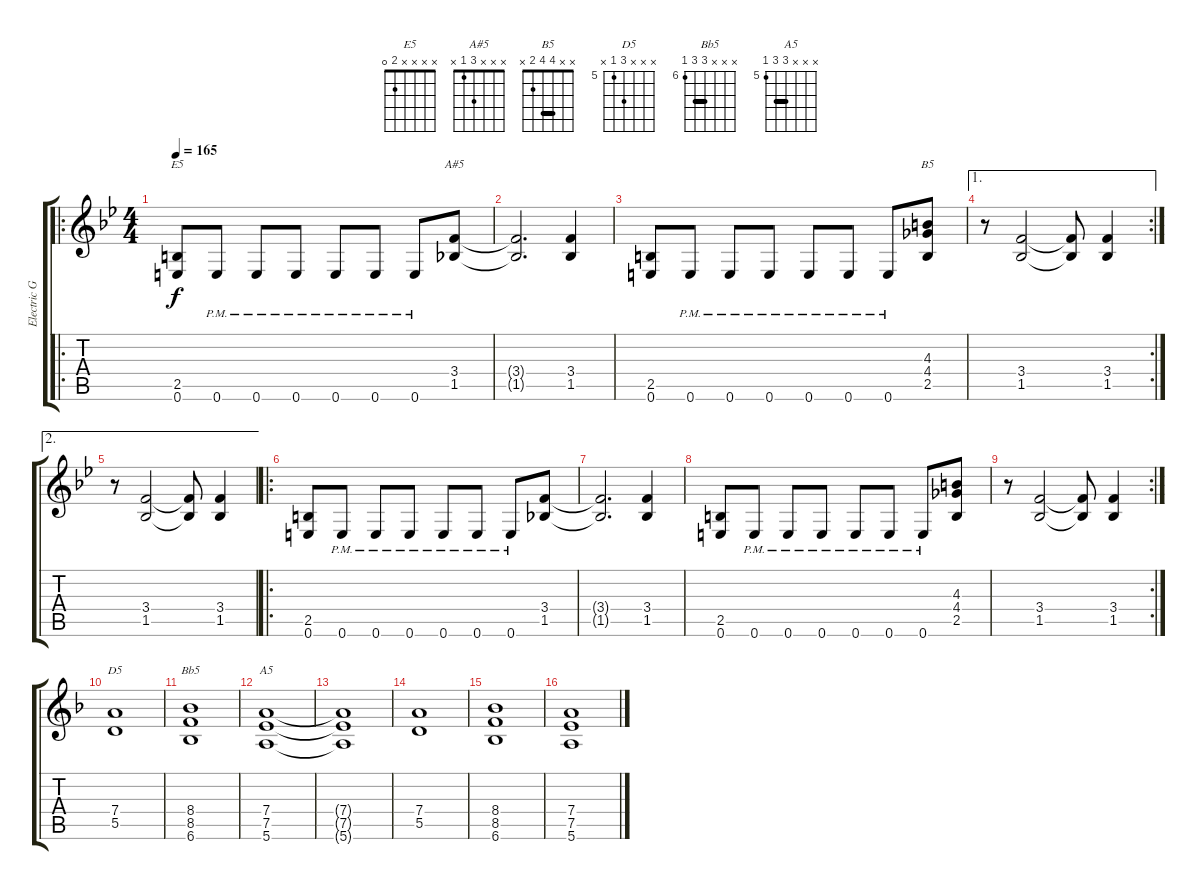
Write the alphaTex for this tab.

\track ("Electric Guitar" "Electric G") {instrument distortionguitar}
\staff {score tabs}
\tuning (E4 B3 G3 D3 A2 E2) {hide}
\chord ("E5" x x x x 2 0)
\chord ("A#5" x x x 3 1 x)
\chord ("B5" x x 4 4 2 x) {barre 4}
\chord ("D5" x x x 7 5 x) {firstfret 5}
\chord ("Bb5" x x x 8 8 6) {firstfret 6 barre 8}
\chord ("A5" x x x 7 7 5) {firstfret 5 barre 7}
\ro
\ts (4 4)
\tempo 165
\clef g2
\ks bb
(2.5 0.6).8{ch "E5" dy f instrument distortionguitar} 0.6{pm}.8 0.6{pm}.8 0.6{pm}.8 0.6{pm}.8 0.6{pm}.8 0.6{pm}.8 (3.4 1.5).8{ch "A#5"} |
(3.4{t} 1.5{t}).2{d} (3.4 1.5).4 |
(2.5 0.6).8 0.6{pm}.8 0.6{pm}.8 0.6{pm}.8 0.6{pm}.8 0.6{pm}.8 0.6{pm}.8 (4.3 4.4 2.5).8{ch "B5"} |
\ae 1
\rc 2
r.8 (3.4 1.5).2 (3.4{t} 1.5{t}).8 (3.4 1.5).4 |
\ae 2
r.8 (3.4 1.5).2 (3.4{t} 1.5{t}).8 (3.4 1.5).4 |
\ro
(2.5 0.6).8 0.6{pm}.8 0.6{pm}.8 0.6{pm}.8 0.6{pm}.8 0.6{pm}.8 0.6{pm}.8 (3.4 1.5).8 |
(3.4{t} 1.5{t}).2{d} (3.4 1.5).4 |
(2.5 0.6).8 0.6{pm}.8 0.6{pm}.8 0.6{pm}.8 0.6{pm}.8 0.6{pm}.8 0.6{pm}.8 (4.3 4.4 2.5).8 |
\rc 2
r.8 (3.4 1.5).2 (3.4{t} 1.5{t}).8 (3.4 1.5).4 |
\ks f
(7.4 5.5).1{ch "D5"} |
(8.4 8.5 6.6).1{ch "Bb5"} |
(7.4 7.5 5.6).1{ch "A5"} |
(7.4{t} 7.5{t} 5.6{t}).1 |
(7.4 5.5).1 |
(8.4 8.5 6.6).1 |
(7.4 7.5 5.6).1
